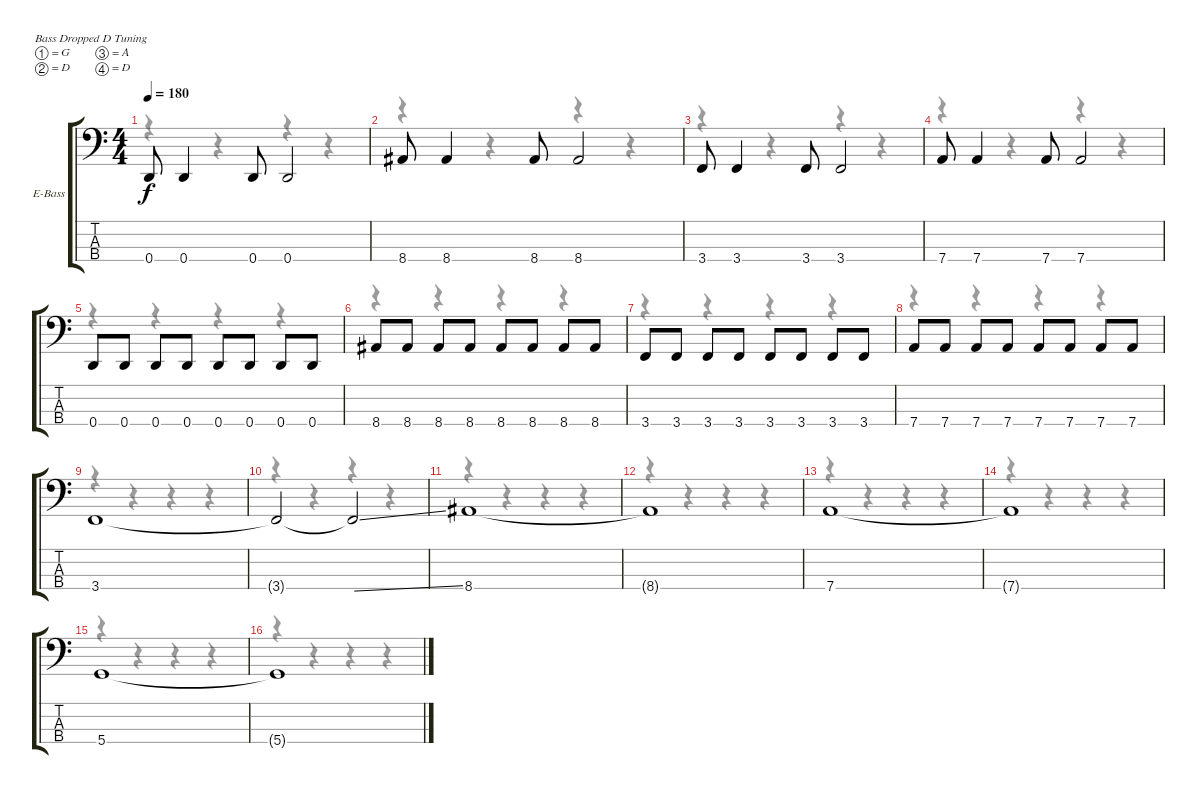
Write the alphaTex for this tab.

\bracketExtendMode groupsimilarinstruments
\firstSystemTrackNameOrientation horizontal
\otherSystemsTrackNameOrientation horizontal
\track ("Æ®ï¿½ï¿½ 3" "E-Bass") {instrument electricbasspick}
\staff {score tabs}
\tuning (G2 D2 A1 D1)
\voice
\ts (4 4)
\tempo 180
\clef f4
\ks c
0.4.8{dy f} 0.4.4 0.4.8 0.4.2 |
8.4.8 8.4.4 8.4.8 8.4.2 |
3.4.8 3.4.4 3.4.8 3.4.2 |
7.4.8 7.4.4 7.4.8 7.4.2 |
0.4.8 0.4.8 0.4.8 0.4.8 0.4.8 0.4.8 0.4.8 0.4.8 |
8.4.8 8.4.8 8.4.8 8.4.8 8.4.8 8.4.8 8.4.8 8.4.8 |
3.4.8 3.4.8 3.4.8 3.4.8 3.4.8 3.4.8 3.4.8 3.4.8 |
7.4.8 7.4.8 7.4.8 7.4.8 7.4.8 7.4.8 7.4.8 7.4.8 |
3.4.1 |
3.4{t}.2 3.4{ss t}.2 |
8.4.1 |
8.4{t}.1 |
7.4.1 |
7.4{t}.1 |
5.4.1 |
5.4{t}.1
\voice
\clef f4
\ottava regular
\simile none
\ks c
r.4{dy mf} r.4 r.4 r.4 |
r.4 r.4 r.4 r.4 |
r.4 r.4 r.4 r.4 |
r.4 r.4 r.4 r.4 |
r.4 r.4 r.4 r.4 |
r.4 r.4 r.4 r.4 |
r.4 r.4 r.4 r.4 |
r.4 r.4 r.4 r.4 |
r.4 r.4 r.4 r.4 |
r.4 r.4 r.4 r.4 |
r.4 r.4 r.4 r.4 |
r.4 r.4 r.4 r.4 |
r.4 r.4 r.4 r.4 |
r.4 r.4 r.4 r.4 |
r.4 r.4 r.4 r.4 |
r.4 r.4 r.4 r.4
